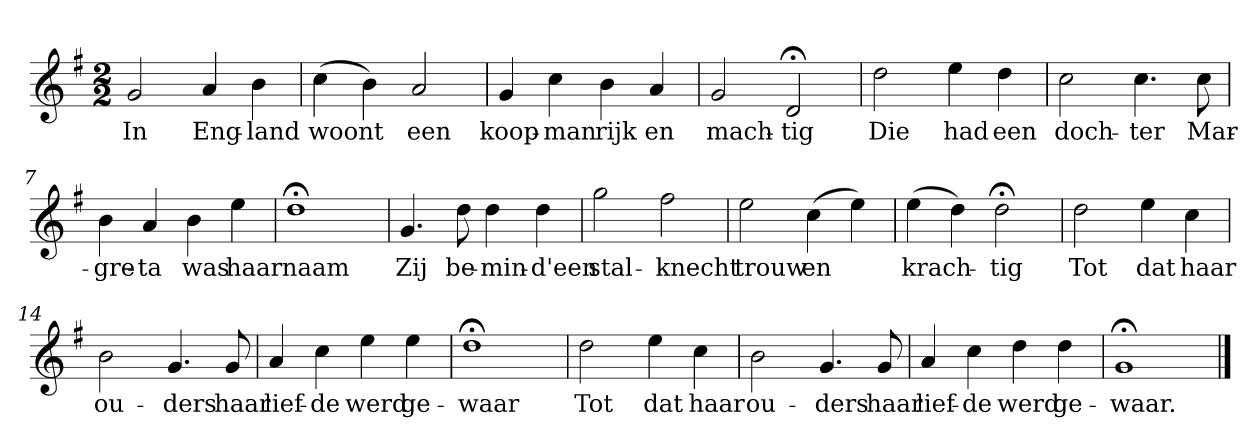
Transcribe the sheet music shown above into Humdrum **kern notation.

**kern	**text
*part1	*part1
*staff1	*staff1
*k[f#]	*
*G:	*
*M2/2	*
*MM120	*
=1	=1
2g	In
4a	Eng-
4b	-land
=2	=2
(4cc	woont
4b)	.
2a	een
=3	=3
4g	koop-
4cc	-man
4b	rijk
4a	en
=4	=4
2g	mach-
2d;<	-tig
=5	=5
2dd	Die
4ee	had
4dd	een
=6	=6
2cc	doch-
4.cc	-ter
8cc	Mar-
=7	=7
4b	-gre-
4a	-ta
4b	was
4ee	haar
=8	=8
1dd;<	naam
=9	=9
4.g	Zij
8dd	be-
4dd	-min-
4dd	-d'een
=10	=10
2gg	stal-
2ff#	-knecht
=11	=11
2ee	trouw
(4cc	en
4ee)	.
=12	=12
(4ee	krach-
4dd)	.
2dd;<	-tig
=13	=13
2dd	Tot
4ee	dat
4cc	haar
=14	=14
2b	ou-
4.g	-ders
8g	haar
=15	=15
4a	lief-
4cc	-de
4ee	werd
4ee	ge-
=16	=16
1dd;<	-waar
=17	=17
2dd	Tot
4ee	dat
4cc	haar
=18	=18
2b	ou-
4.g	-ders
8g	haar
=19	=19
4a	lief-
4cc	-de
4dd	werd
4dd	ge-
=20	=20
1g;<	-waar.
==	==
*-	*-
